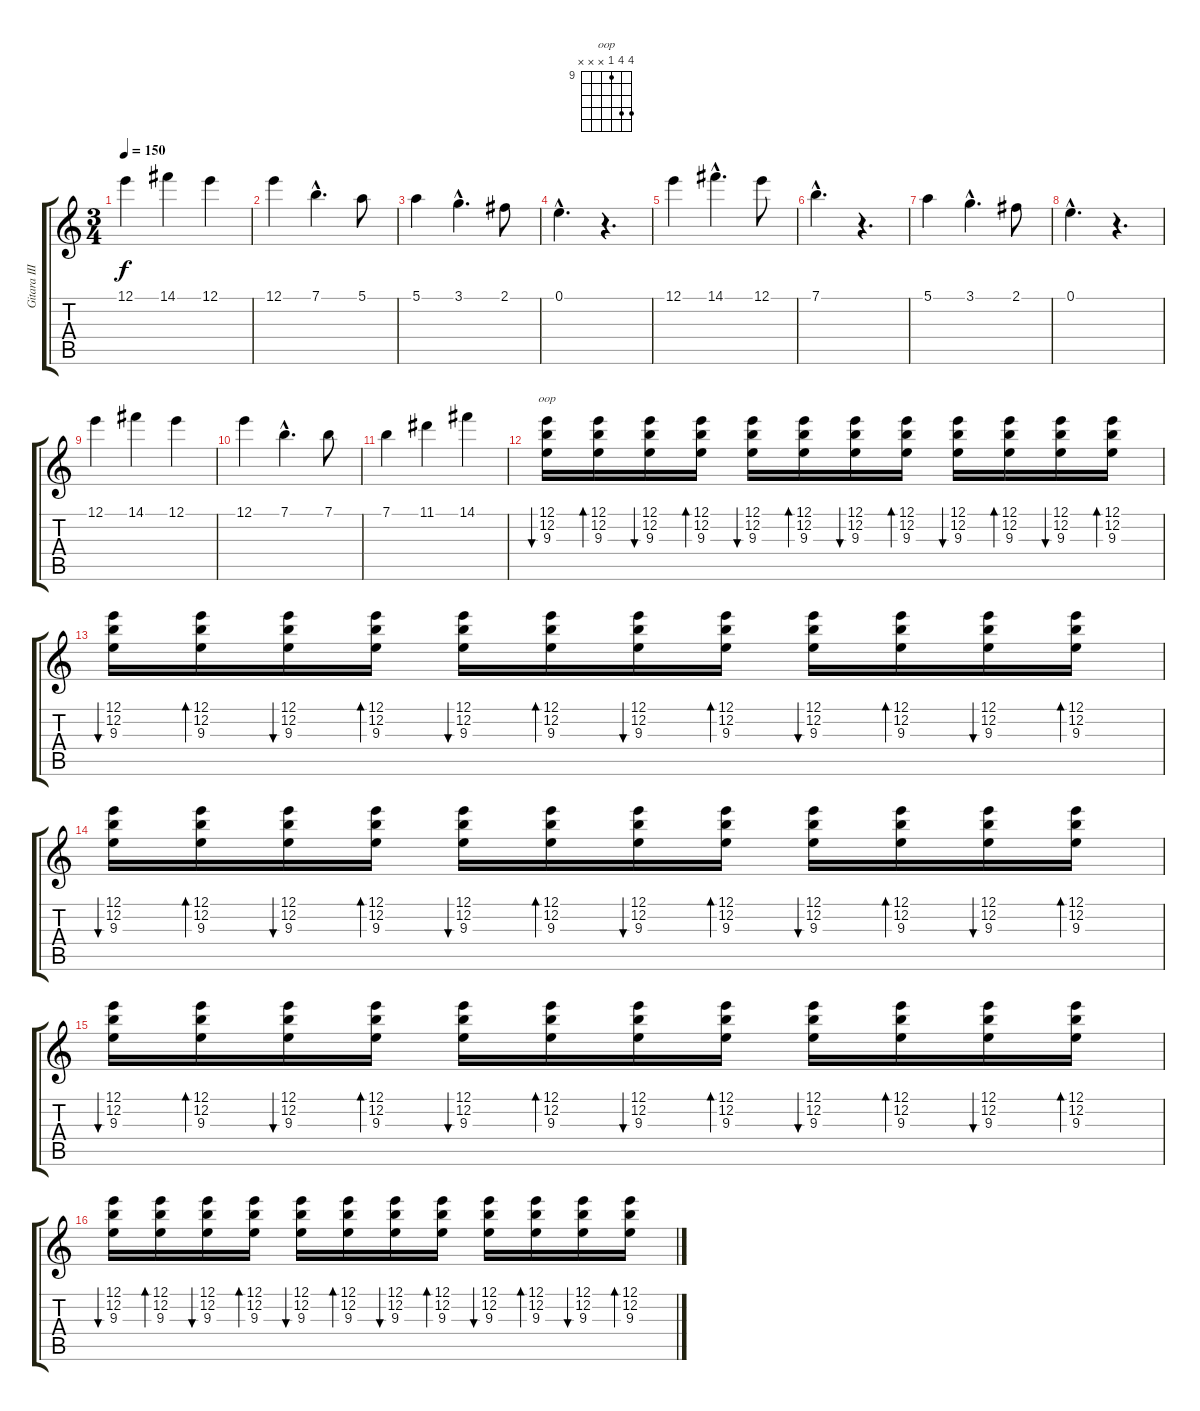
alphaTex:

\track ("Gitara III" "Gitara III") {instrument acousticguitarnylon}
\staff {score tabs}
\tuning (E4 B3 G3 D3 A2 E2) {hide}
\chord ("oop" 12 12 9 x x x) {firstfret 9}
\ts (3 4)
\tempo 150
\clef g2
\ks c
12.1.4{dy f} 14.1.4 12.1.4 |
12.1.4 7.1{hac}.4{d} 5.1.8 |
5.1.4 3.1{hac}.4{d} 2.1.8 |
0.1{hac}.4{d} r.4{d} |
12.1.4 14.1{hac}.4{d} 12.1.8 |
7.1{hac}.4{d} r.4{d} |
5.1.4 3.1{hac}.4{d} 2.1.8 |
0.1{hac}.4{d} r.4{d} |
12.1.4 14.1.4 12.1.4 |
12.1.4 7.1{hac}.4{d} 7.1.8 |
7.1.4 11.1.4 14.1.4 |
(12.1 12.2 9.3).16{bu 120 ch "oop"} (12.1 12.2 9.3).16{bd 120} (12.1 12.2 9.3).16{bu 120} (12.1 12.2 9.3).16{bd 120} (12.1 12.2 9.3).16{bu 120} (12.1 12.2 9.3).16{bd 120} (12.1 12.2 9.3).16{bu 120} (12.1 12.2 9.3).16{bd 120} (12.1 12.2 9.3).16{bu 120} (12.1 12.2 9.3).16{bd 120} (12.1 12.2 9.3).16{bu 120} (12.1 12.2 9.3).16{bd 120} |
(12.1 12.2 9.3).16{bu 120} (12.1 12.2 9.3).16{bd 120} (12.1 12.2 9.3).16{bu 120} (12.1 12.2 9.3).16{bd 120} (12.1 12.2 9.3).16{bu 120} (12.1 12.2 9.3).16{bd 120} (12.1 12.2 9.3).16{bu 120} (12.1 12.2 9.3).16{bd 120} (12.1 12.2 9.3).16{bu 120} (12.1 12.2 9.3).16{bd 120} (12.1 12.2 9.3).16{bu 120} (12.1 12.2 9.3).16{bd 120} |
(12.1 12.2 9.3).16{bu 120} (12.1 12.2 9.3).16{bd 120} (12.1 12.2 9.3).16{bu 120} (12.1 12.2 9.3).16{bd 120} (12.1 12.2 9.3).16{bu 120} (12.1 12.2 9.3).16{bd 120} (12.1 12.2 9.3).16{bu 120} (12.1 12.2 9.3).16{bd 120} (12.1 12.2 9.3).16{bu 120} (12.1 12.2 9.3).16{bd 120} (12.1 12.2 9.3).16{bu 120} (12.1 12.2 9.3).16{bd 120} |
(12.1 12.2 9.3).16{bu 120} (12.1 12.2 9.3).16{bd 120} (12.1 12.2 9.3).16{bu 120} (12.1 12.2 9.3).16{bd 120} (12.1 12.2 9.3).16{bu 120} (12.1 12.2 9.3).16{bd 120} (12.1 12.2 9.3).16{bu 120} (12.1 12.2 9.3).16{bd 120} (12.1 12.2 9.3).16{bu 120} (12.1 12.2 9.3).16{bd 120} (12.1 12.2 9.3).16{bu 120} (12.1 12.2 9.3).16{bd 120} |
(12.1 12.2 9.3).16{bu 120} (12.1 12.2 9.3).16{bd 120} (12.1 12.2 9.3).16{bu 120} (12.1 12.2 9.3).16{bd 120} (12.1 12.2 9.3).16{bu 120} (12.1 12.2 9.3).16{bd 120} (12.1 12.2 9.3).16{bu 120} (12.1 12.2 9.3).16{bd 120} (12.1 12.2 9.3).16{bu 120} (12.1 12.2 9.3).16{bd 120} (12.1 12.2 9.3).16{bu 120} (12.1 12.2 9.3).16{bd 120}
